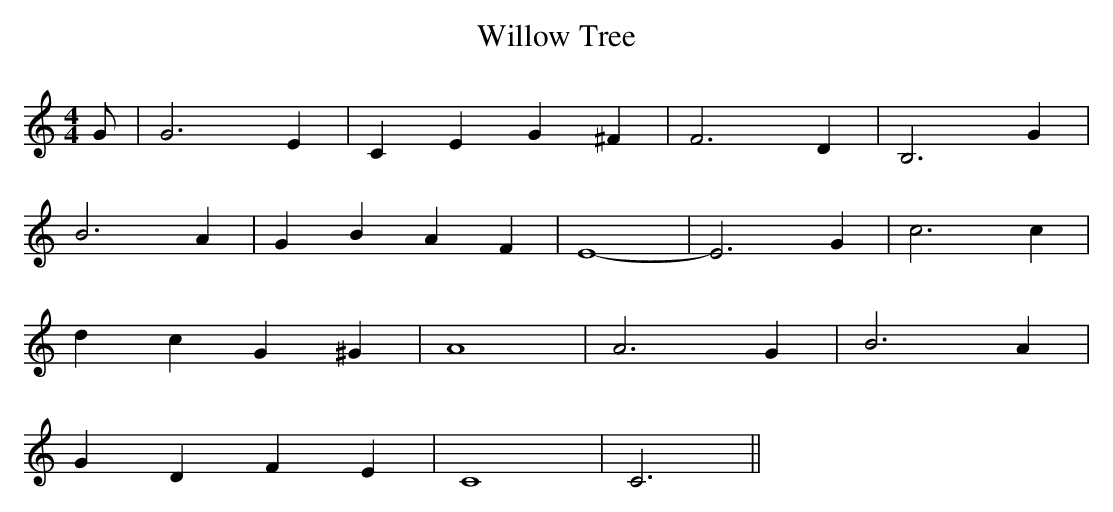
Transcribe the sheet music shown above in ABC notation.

X:1
T:Willow Tree
M:4/4
K:C % transposed from G
G|G6 E2|C2 E2 G2 ^F2|F6 D2|B,6 G2|
B6 A2|G2 B2 A2 F2|E8|-E6 G2|c6 c2|
d2 c2 G2 ^G2|A8|A6 G2|B6 A2|
G2 D2 F2 E2|C8|C6||
